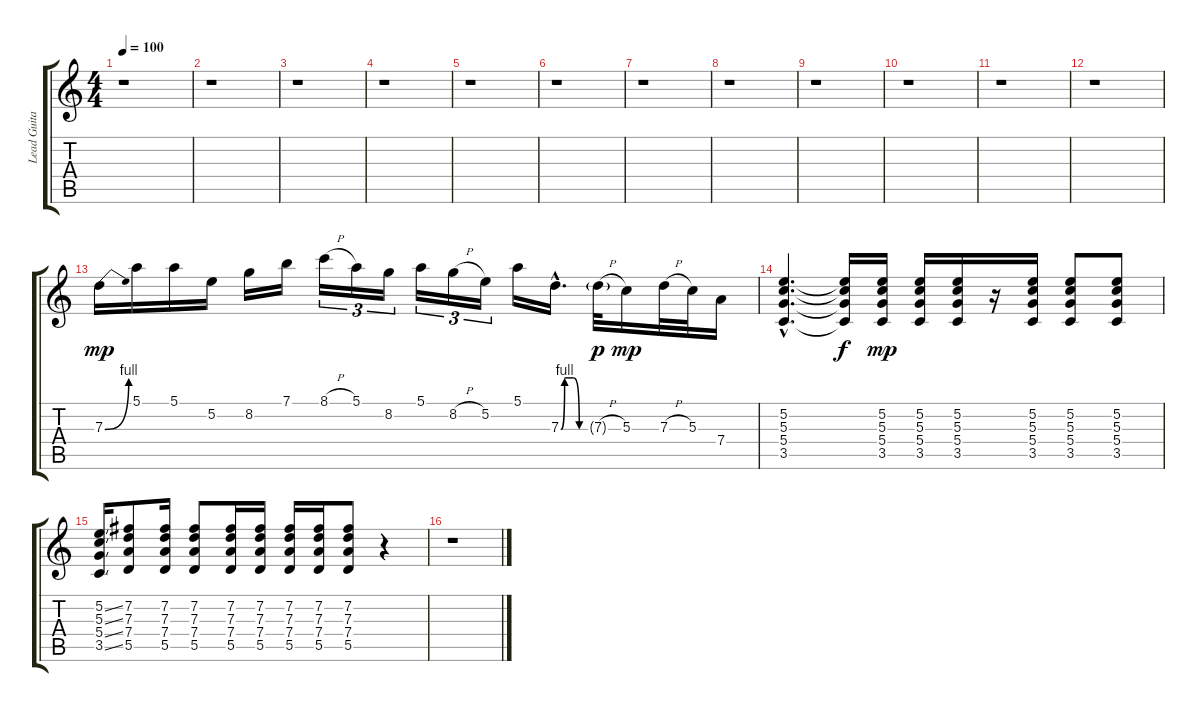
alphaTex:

\track ("Lead Guitar" "Lead Guita") {instrument overdrivenguitar}
\staff {score tabs}
\tuning (E4 B3 G3 D3 A2 E2) {hide}
\ts (4 4)
\tempo 100
\clef g2
\ks c
r.1{dy mp instrument overdrivenguitar} |
r.1 |
r.1 |
r.1 |
r.1 |
r.1 |
r.1 |
r.1 |
r.1 |
r.1 |
r.1 |
r.1 |
7.3{be (bend 0 0 60 4)}.16 5.1.16 5.1.16 5.2.16 8.2.16 7.1.16 8.1{h}.16{tu (3 2)} 5.1.16{tu (3 2)} 8.2.16{tu (3 2)} 5.1.16{tu (3 2)} 8.2{h}.16{tu (3 2)} 5.2.16{tu (3 2)} 5.1.16 7.3{be (custom 0 0 9 4 15 4 30 4 45 0 60 0) hac}.16{d} 7.3{h g}.32{dy p} 5.3.16{dy mp} 7.3{h}.32 5.3.32 7.4.16 |
(5.2{hac} 5.3{hac} 5.4{hac} 3.5{hac}).4{d} (5.2{t} 5.3{t} 5.4{t} 3.5{t}).16{dy f} (5.2 5.3 5.4 3.5).16{dy mp} (5.2 5.3 5.4 3.5).16 (5.2 5.3 5.4 3.5).16 r.16 (5.2 5.3 5.4 3.5).16 (5.2 5.3 5.4 3.5).8 (5.2 5.3 5.4 3.5).8 |
(5.2{ss} 5.3{ss} 5.4{ss} 3.5{ss}).16 (7.2 7.3 7.4 5.5).8 (7.2 7.3 7.4 5.5).16 (7.2 7.3 7.4 5.5).8 (7.2 7.3 7.4 5.5).16 (7.2 7.3 7.4 5.5).16 (7.2 7.3 7.4 5.5).16 (7.2 7.3 7.4 5.5).16 (7.2 7.3 7.4 5.5).8 r.4 |
r.1
